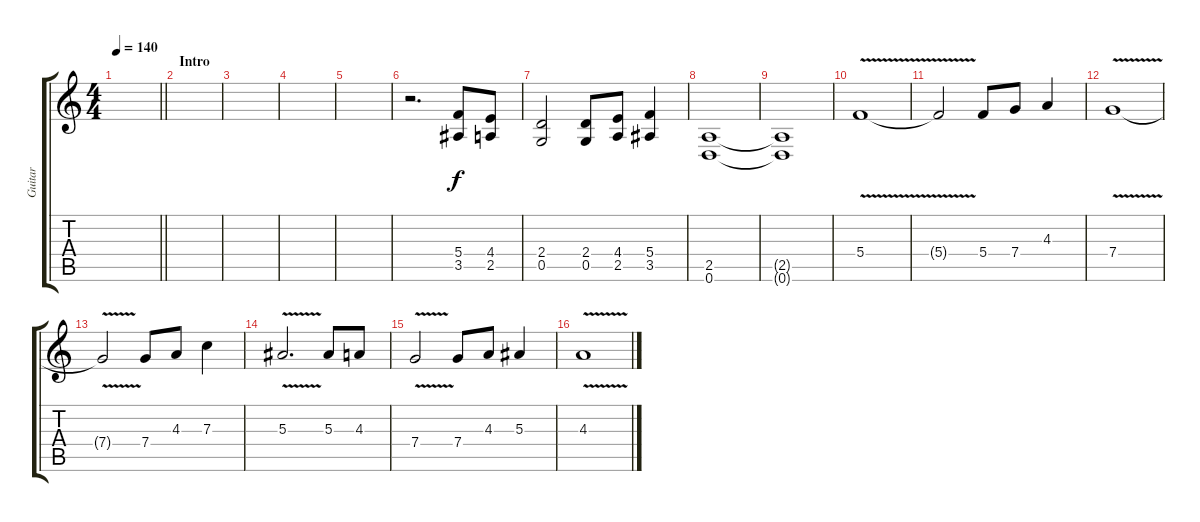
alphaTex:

\track ("Guitar " "Guitar ") {instrument distortionguitar}
\staff {score tabs}
\tuning (D4 A3 F3 C3 G2 D2) {hide}
\ts (4 4)
\tempo 140
\clef g2
\barLineRight lightlight
\ks c
|
\section ("" "Intro")
|
|
|
|
r.2{d} (5.4 3.5).8{volume 13} (4.4 2.5).8 |
(2.4 0.5).2 (2.4 0.5).8 (4.4 2.5).8 (5.4 3.5).4 |
(2.5 0.6).1 |
(2.5{t} 0.6{t}).1 |
5.4{v}.1{volume 16} |
5.4{t}.2 5.4.8 7.4.8 4.3.4 |
7.4{v}.1 |
7.4{t}.2 7.4.8 4.3.8 7.3.4 |
5.3{v}.2{d} 5.3.8 4.3.8 |
7.4{v}.2 7.4.8 4.3.8 5.3.4 |
4.3{v}.1
